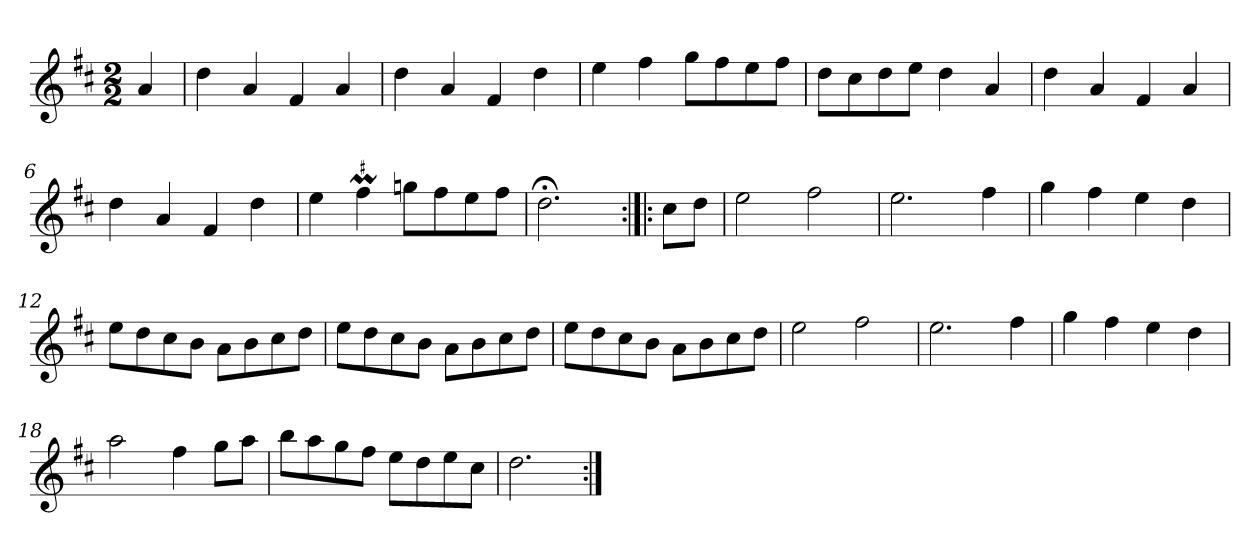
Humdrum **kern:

**kern
*part1
*staff1
*clefG2
*k[f#c#]
*D:
*M2/2
*MM120
=
4a
=1
4dd
4a
4f#
4a
=2
4dd
4a
4f#
4dd
=3
4ee
4ff#
8gg\L
8ff#\
8ee\
8ff#\J
=4
8dd\L
8cc#\
8dd\
8ee\J
4dd
4a
=5
4dd
4a
4f#
4a
=6
4dd
4a
4f#
4dd
=7
4ee
!LO:MOR:acc=#
4ff#M
8ggn\L
8ff#\
8ee\
8ff#\J
=8
2.dd;<
=:|!|:
8cc#\L
8dd\J
=9
2ee
2ff#
=10
2.ee
4ff#
=11
4gg
4ff#
4ee
4dd
=12
8ee\L
8dd\
8cc#\
8b\J
8a\L
8b\
8cc#\
8dd\J
=13
8ee\L
8dd\
8cc#\
8b\J
8a\L
8b\
8cc#\
8dd\J
=14
8ee\L
8dd\
8cc#\
8b\J
8a\L
8b\
8cc#\
8dd\J
=15
2ee
2ff#
=16
2.ee
4ff#
=17
4gg
4ff#
4ee
4dd
=18
2aa
4ff#
8gg\L
8aa\J
=19
8bb\L
8aa\
8gg\
8ff#\J
8ee\L
8dd\
8ee\
8cc#\J
=20
2.dd
=:|!
*-
